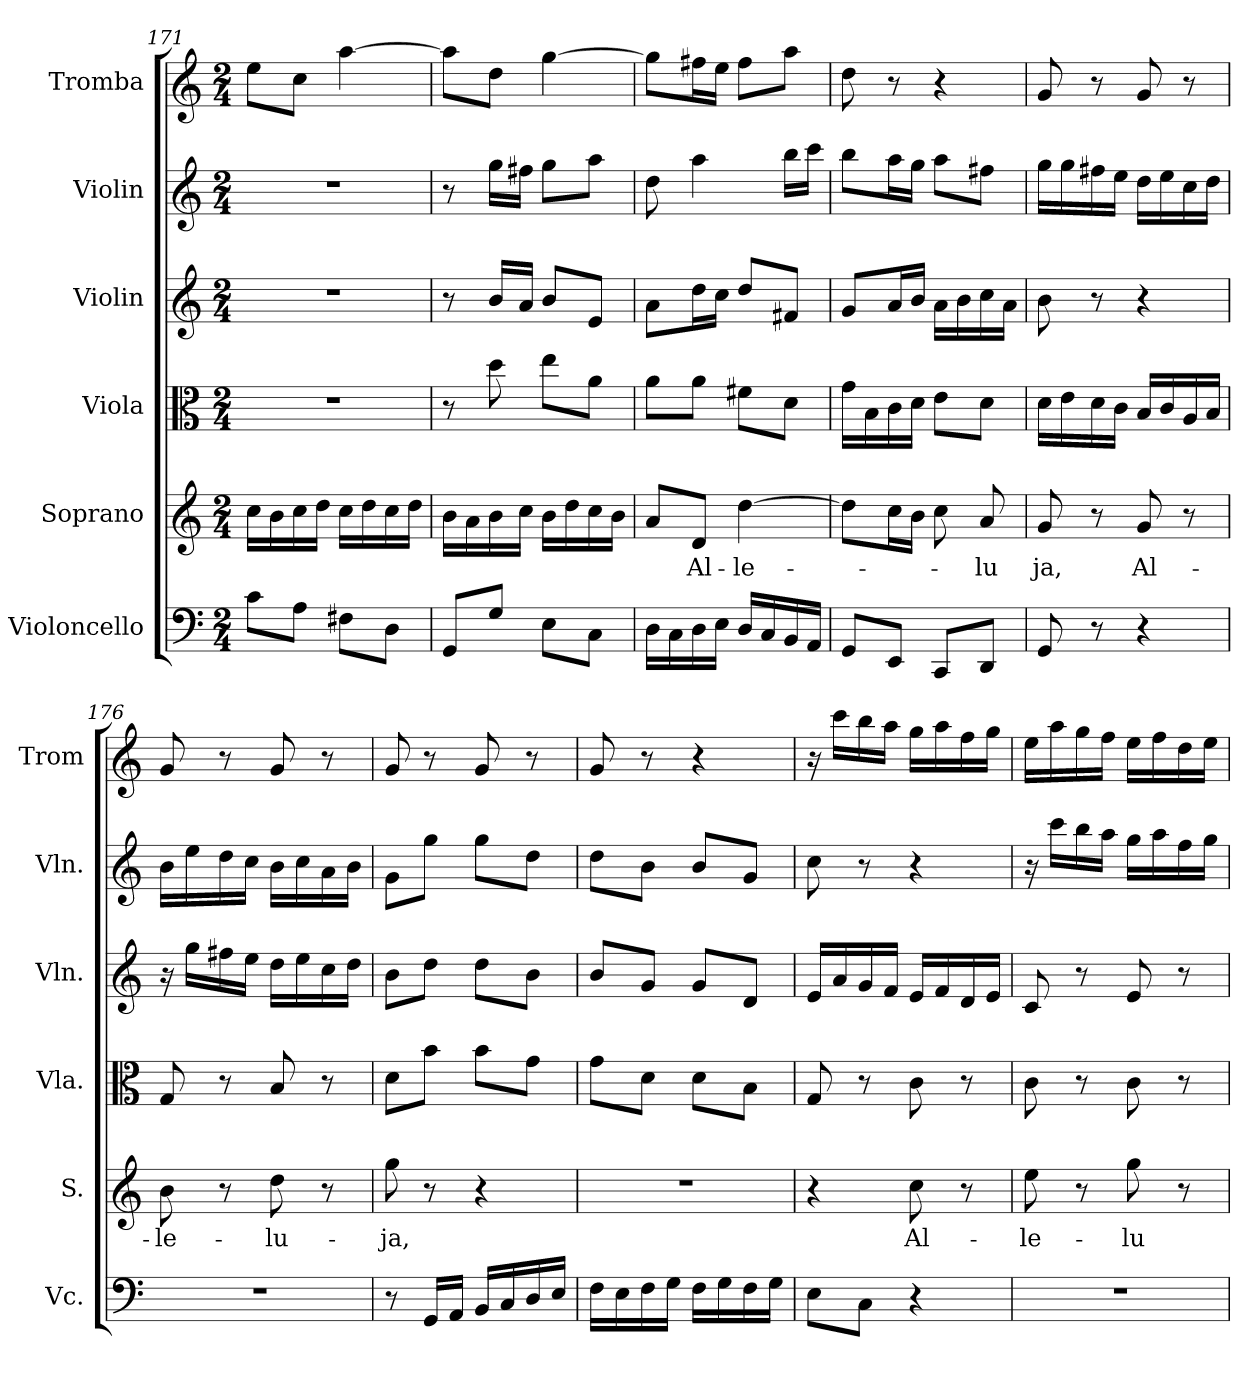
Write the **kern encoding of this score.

**kern	**kern	**text	**kern	**kern	**kern	**kern
*part6	*part5	*part5	*part4	*part3	*part2	*part1
*staff6	*staff5	*staff5	*staff4	*staff3	*staff2	*staff1
*I"Violoncello	*I"Soprano	*	*I"Viola	*I"Violin	*I"Violin	*I"Tromba
*I'Vc.	*I'S.	*	*I'Vla.	*I'Vln.	*I'Vln.	*I'Trom
!!LO:LB:g=z
*clefF4	*clefG2	*	*clefC3	*clefG2	*clefG2	*clefG2
*k[]	*k[]	*	*k[]	*k[]	*k[]	*k[]
*M2/4	*M2/4	*	*M2/4	*M2/4	*M2/4	*M2/4
=171	=171	=171	=171	=171	=171	=171
8c\L	16cc\LL	.	2r	2r	2r	8ee\L
.	16b\	.	.	.	.	.
8A\J	16cc\	.	.	.	.	8cc\J
.	16dd\JJ	.	.	.	.	.
8F#X\L	16cc\LL	.	.	.	.	[4aa\
.	16dd\	.	.	.	.	.
8D\J	16cc\	.	.	.	.	.
.	16dd\JJ	.	.	.	.	.
=172	=172	=172	=172	=172	=172	=172
8GG/L	16b\LL	.	8r	8r	8r	8aa\L]
.	16a\	.	.	.	.	.
8G/J	16b\	.	8dd\	16b/LL	16gg\LL	8dd\J
.	16cc\JJ	.	.	16a/JJ	16ff#X\JJ	.
8E\L	16b\LL	.	8ee\L	8b/L	8gg\L	[4gg\
.	16dd\	.	.	.	.	.
8C\J	16cc\	.	8a\J	8e/J	8aa\J	.
.	16b\JJ	.	.	.	.	.
=173	=173	=173	=173	=173	=173	=173
16D\LL	8a/L	.	8a\L	8a\L	8dd\	8gg\L]
16C\	.	.	.	.	.	.
!	!	!LO:LY:b	!	!	!	!
16D\	8d/J	Al-	8a\J	16dd\L	4aa\	16ff#X\L
16E\JJ	.	.	.	16cc\JJ	.	16ee\JJ
!	!	!LO:LY:b	!	!	!	!
16D/LL	[4dd\	-le-	8f#X\L	8dd/L	.	8ff#\L
16C/	.	.	.	.	.	.
16BB/	.	.	8d\J	8f#X/J	16bb\LL	8aa\J
16AA/JJ	.	.	.	.	16ccc\JJ	.
=174	=174	=174	=174	=174	=174	=174
8GG/L	8dd\L]	.	16g\LL	8g/L	8bb\L	8dd\
.	.	.	16B\	.	.	.
8EE/J	16cc\L	.	16c\	16a/L	16aa\L	8r
.	16b\JJ	.	16d\JJ	16b/JJ	16gg\JJ	.
8CC/L	8cc\	.	8e\L	16a\LL	8aa\L	4r
.	.	.	.	16b\	.	.
!	!	!LO:LY:b	!	!	!	!
8DD/J	8a/	-lu	8d\J	16cc\	8ff#X\J	.
.	.	.	.	16a\JJ	.	.
=175	=175	=175	=175	=175	=175	=175
!	!	!LO:LY:b	!	!	!	!
8GG/	8g/	ja,	16d\LL	8b\	16gg\LL	8g/
.	.	.	16e\	.	16gg\	.
8r	8r	.	16d\	8r	16ff#X\	8r
.	.	.	16c\JJ	.	16ee\JJ	.
!	!	!LO:LY:b	!	!	!	!
4r	8g/	Al-	16B/LL	4r	16dd\LL	8g/
.	.	.	16c/	.	16ee\	.
.	8r	.	16A/	.	16cc\	8r
.	.	.	16B/JJ	.	16dd\JJ	.
!!LO:PB:g=z
=176	=176	=176	=176	=176	=176	=176
!	!	!LO:LY:b	!	!	!	!
2r	8b\	-le-	8G/	16r	16b\LL	8g/
.	.	.	.	16gg\LL	16ee\	.
.	8r	.	8r	16ff#X\	16dd\	8r
.	.	.	.	16ee\JJ	16cc\JJ	.
!	!	!LO:LY:b	!	!	!	!
.	8dd\	-lu-	8B/	16dd\LL	16b\LL	8g/
.	.	.	.	16ee\	16cc\	.
.	8r	.	8r	16cc\	16a\	8r
.	.	.	.	16dd\JJ	16b\JJ	.
=177	=177	=177	=177	=177	=177	=177
!	!	!LO:LY:b	!	!	!	!
8r	8gg\	-ja,	8d\L	8b\L	8g\L	8g/
16GG/LL	8r	.	8b\J	8dd\J	8gg\J	8r
16AA/JJ	.	.	.	.	.	.
16BB/LL	4r	.	8b\L	8dd\L	8gg\L	8g/
16C/	.	.	.	.	.	.
16D/	.	.	8g\J	8b\J	8dd\J	8r
16E/JJ	.	.	.	.	.	.
=178	=178	=178	=178	=178	=178	=178
16F\LL	2r	.	8g\L	8b/L	8dd\L	8g/
16E\	.	.	.	.	.	.
16F\	.	.	8d\J	8g/J	8b\J	8r
16G\JJ	.	.	.	.	.	.
16F\LL	.	.	8d\L	8g/L	8b/L	4r
16G\	.	.	.	.	.	.
16F\	.	.	8B\J	8d/J	8g/J	.
16G\JJ	.	.	.	.	.	.
=179	=179	=179	=179	=179	=179	=179
8E\L	4r	.	8G/	16e/LL	8cc\	16r
.	.	.	.	16a/	.	16ccc\LL
8C\J	.	.	8r	16g/	8r	16bb\
.	.	.	.	16f/JJ	.	16aa\JJ
!	!	!LO:LY:b	!	!	!	!
4r	8cc\	Al-	8c\	16e/LL	4r	16gg\LL
.	.	.	.	16f/	.	16aa\
.	8r	.	8r	16d/	.	16ff\
.	.	.	.	16e/JJ	.	16gg\JJ
=180	=180	=180	=180	=180	=180	=180
!	!	!LO:LY:b	!	!	!	!
2r	8ee\	-le-	8c\	8c/	16r	16ee\LL
.	.	.	.	.	16ccc\LL	16aa\
.	8r	.	8r	8r	16bb\	16gg\
.	.	.	.	.	16aa\JJ	16ff\JJ
!	!	!LO:LY:b	!	!	!	!
.	8gg\	-lu-	8c\	8e/	16gg\LL	16ee\LL
.	.	.	.	.	16aa\	16ff\
.	8r	.	8r	8r	16ff\	16dd\
.	.	.	.	.	16gg\JJ	16ee\JJ
=	=	=	=	=	=	=
*-	*-	*-	*-	*-	*-	*-
